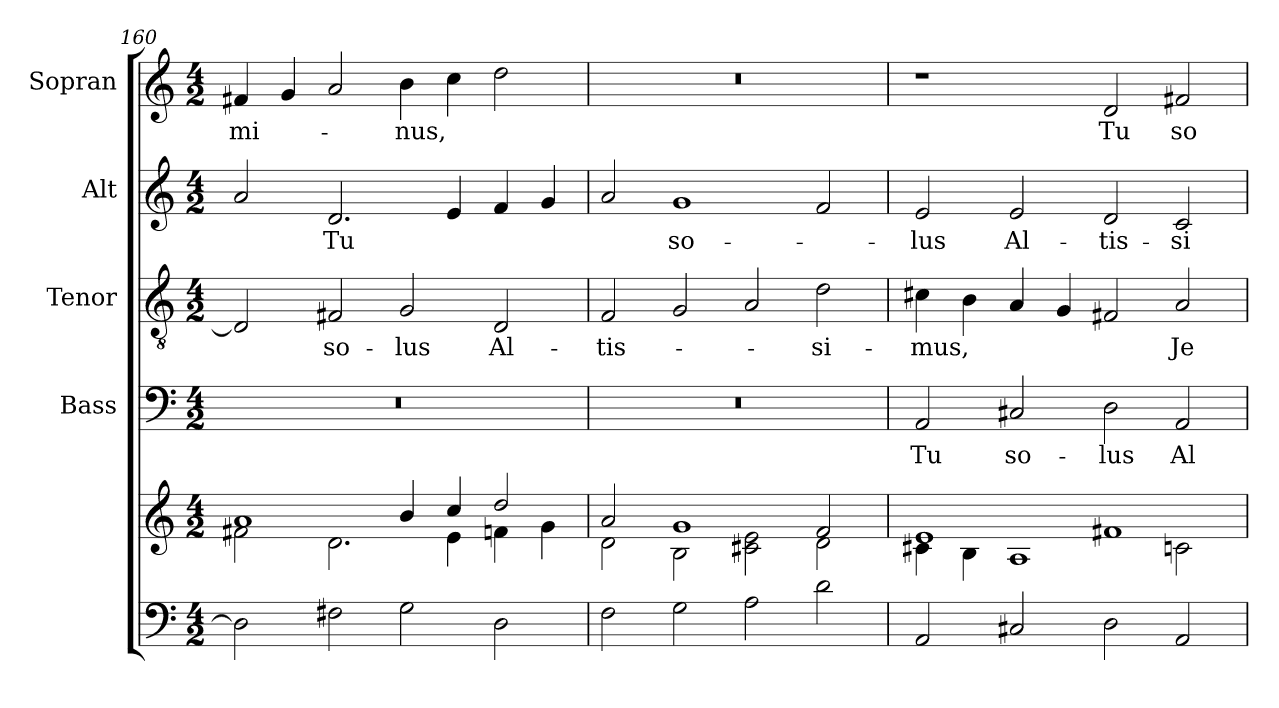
**kern	**kern	**kern	**text	**kern	**text	**kern	**text	**kern	**text
*part5	*part5	*part4	*part4	*part3	*part3	*part2	*part2	*part1	*part1
*staff6	*staff5	*staff4	*staff4	*staff3	*staff3	*staff2	*staff2	*staff1	*staff1
*	*	*I"Bass	*	*I"Tenor	*	*I"Alt	*	*I"Sopran	*
*	*	*I'B.	*	*I'T.	*	*I'A.	*	*I'S.	*
*clefF4	*clefG2	*clefF4	*	*clefGv2	*	*clefG2	*	*clefG2	*
*k[]	*k[]	*k[]	*	*k[]	*	*k[]	*	*k[]	*
*C:	*C:	*C:	*	*C:	*	*C:	*	*C:	*
*M4/2	*M4/2	*M4/2	*	*M4/2	*	*M4/2	*	*M4/2	*
=160	=160	=160	=160	=160	=160	=160	=160	=160	=160
*	*^	*	*	*	*	*	*	*	*
!	!	!	!	!	!	!	!	!	!	!LO:LY:b
2D\]	1a	2f#X\	0r	.	2D/]	.	2a/	.	4f#X/	-mi-
.	.	.	.	.	.	.	.	.	4g/	.
!	!	!	!	!	!	!LO:LY:b	!	!LO:LY:b	!	!
2F#X\	.	2.d\	.	.	2F#X/	so-	2.d/	Tu	2a/	.
!	!	!	!	!	!	!LO:LY:b	!	!	!	!LO:LY:b
2G\	4b/	.	.	.	2G/	-lus	.	.	4b\	-nus,
.	4cc/	4e\	.	.	.	.	4e/	.	4cc\	.
!	!	!	!	!	!	!LO:LY:b	!	!	!	!
2D\	2dd/	4fn\	.	.	2D/	Al-	4f/	.	2dd\	.
.	.	4g\	.	.	.	.	4g/	.	.	.
=161	=161	=161	=161	=161	=161	=161	=161	=161	=161	=161
!	!	!	!	!	!	!LO:LY:b	!	!	!	!
2F\	2a/	2d\	0r	.	2F/	-tis-	2a/	.	0r	.
!	!	!	!	!	!	!	!	!LO:LY:b	!	!
2G\	1g	2B\	.	.	2G/	.	1g	so-	.	.
2A\	.	2c#X\ 2e\	.	.	2A/	.	.	.	.	.
!	!	!	!	!	!	!LO:LY:b	!	!	!	!
2d\	2f/	2d\	.	.	2d\	-si-	2f/	.	.	.
!!LO:LB:g=z
=162	=162	=162	=162	=162	=162	=162	=162	=162	=162	=162
!	!	!	!	!LO:LY:b	!	!LO:LY:b	!	!LO:LY:b	!	!
2AA/	1e	4c#X\	2AA/	Tu	4c#X\	-mus,	2e/	-lus	1r	.
.	.	4B\	.	.	4B\	.	.	.	.	.
!	!	!	!	!LO:LY:b	!	!	!	!LO:LY:b	!	!
2C#X/	.	1A	2C#X/	so-	4A/	.	2e/	Al-	.	.
.	.	.	.	.	4G/	.	.	.	.	.
!	!	!	!	!LO:LY:b	!	!	!	!LO:LY:b	!	!LO:LY:b
2D\	1f#X	.	2D\	-lus	2F#X/	.	2d/	-tis-	2d/	Tu
!	!	!	!	!LO:LY:b	!	!LO:LY:b	!	!LO:LY:b	!	!LO:LY:b
2AA/	.	2cn\	2AA/	Al-	2A/	Je-	2c/	-si-	2f#X/	so-
*	*v	*v	*	*	*	*	*	*	*	*
=	=	=	=	=	=	=	=	=	=
*-	*-	*-	*-	*-	*-	*-	*-	*-	*-
